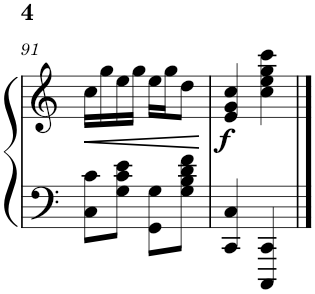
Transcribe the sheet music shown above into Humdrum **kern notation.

**kern	**kern	**dynam
*part1	*part1	*part1
*staff2	*staff1	*staff1/2
*I"Piano	*	*
*I'Pno.	*	*
!!LO:PB:g=z
*clefF4	*clefG2	*
*k[]	*k[]	*
*M2/4	*M2/4	*
=91	=91	=91
!	!	!LO:HP:b
8C\^^ 8c\^^L	16cc^^\LL	<
.	16gg^^\	.
8G\^^ 8c\^^ 8e\^^J	16ee^^\	.
.	16gg^^\JJ	.
8GG\^^ 8G\^^L	16ee^^\LL	.
.	16gg^^\J	.
8G\^^ 8B\^^ 8d\^^ 8f\^^J	8dd^^\J	.
.	.	[
=92	=92	=92
!	!	!LO:DY:b
4CC/^^ 4C/^^	4e/^^ 4g/^^ 4cc/^^	f
4CCC/^^ 4CC/^^	4cc\^^ 4ee\^^ 4gg\^^ 4ccc\^^	.
==	==	==
*-	*-	*-
